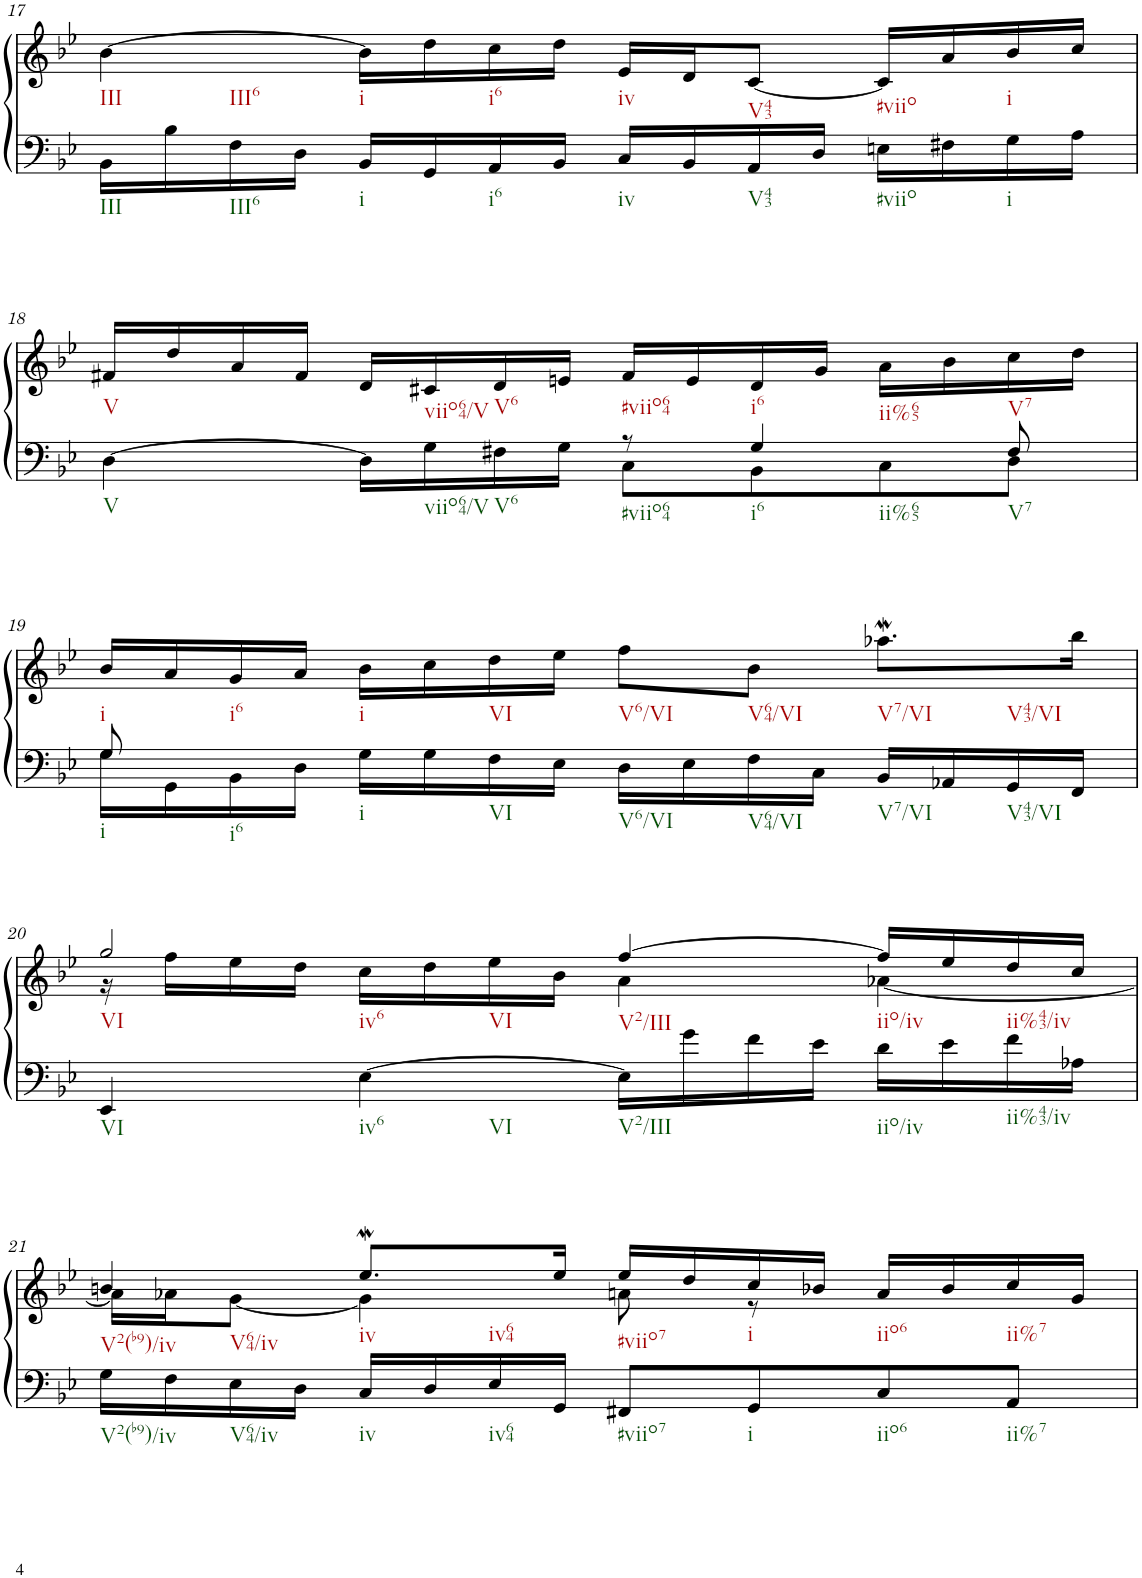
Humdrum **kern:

**kern	**kern
*part1	*part1
*staff2	*staff1
*I"unbenannt1	*
!!LO:PB:g=z
*clefF4	*clefG2
*k[b-e-]	*k[b-e-]
*M4/4	*M4/4
=17	=17
16BB-\LL	[4b-\
16B-\	.
16F\	.
16D\JJ	.
16BB-/LL	16b-\LL]
16GG/	16dd\
16AA/	16cc\
16BB-/JJ	16dd\JJ
16C/LL	16e-/LL
16BB-/	16d/J
16AA/	[8c/J
16D/JJ	.
16En\LL	16c/LL]
16F#X\	16a/
16G\	16b-/
16A\JJ	16cc/JJ
!!LO:LB:g=z
=18	=18
*^	*
[4D\	2ryy	16f#X/LL
.	.	16dd/
.	.	16a/
.	.	16f#/JJ
16D\LL]	.	16d/LL
16G\	.	16c#X/
16F#X\	.	16d/
16G\JJ	.	16en/JJ
8r	8C\L	16f#/LL
.	.	16e/
4G/	8BB-\	16d/
.	.	16g/JJ
.	8C\	16a\LL
.	.	16b-\
8F#/	8D\J	16cc\
.	.	16dd\JJ
!!LO:LB:g=z
=19	=19	=19
8G/	16G\LL	16b-/LL
.	16GG\	16a/
8ryy	16BB-\	16g/
.	16D\JJ	16a/JJ
16G\LL	2.ryy	16b-\LL
16G\	.	16cc\
16F\	.	16dd\
16E-\JJ	.	16ee-\JJ
16D\LL	.	8ff\L
16E-\	.	.
16F\	.	8b-\J
16C\JJ	.	.
16BB-/LL	.	8.aa-Xw\L
16AA-X/	.	.
16GG/	.	.
16FF/JJ	.	16bb-\Jk
*v	*v	*
!!LO:LB:g=z
=20	=20
*	*^
4EE-/	2gg/	16r
.	.	16ff\LL
.	.	16ee-\
.	.	16dd\JJ
[4E-\	.	16cc\LL
.	.	16dd\
.	.	16ee-\
.	.	16b-\JJ
16E-\LL]	[4ff/	4a\
16g\	.	.
16f\	.	.
16e-\JJ	.	.
16d\LL	16ff/LL]	[4a-X\
16e-\	16ee-/	.
16f\	16dd/	.
16A-X\JJ	16cc/JJ	.
!!LO:LB:g=z	!!
=21	=21	=21
16G\LL	4bn/	16a-\LL]
16F\	.	16a-X\J
16E-\	.	[8g\J
16D\JJ	.	.
16C/LL	8.ee-w/L	4g\]
16D/	.	.
16E-/	.	.
16GG/JJ	16ee-/Jk	.
8FF#X/L	16ee-/LL	8an\
.	16dd/	.
8GG/	16cc/	8r
.	16b-X/JJ	.
8C/	16a/LL	4ryy
.	16b-/	.
8AA/J	16cc/	.
.	16g/JJ	.
*	*v	*v
=	=
*-	*-
